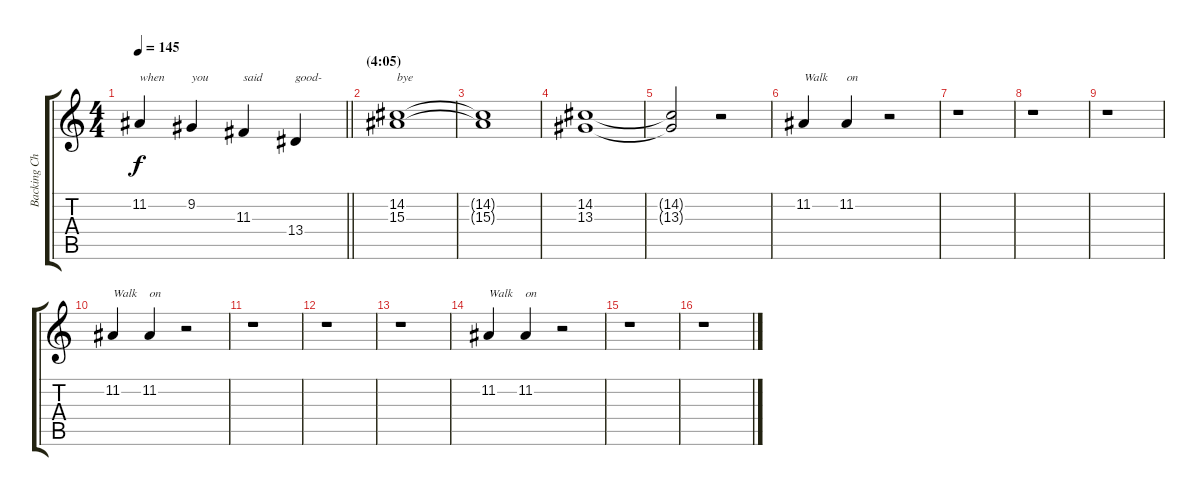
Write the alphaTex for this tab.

\track ("Backing Choir" "Backing Ch") {instrument pad4choir}
\staff {score tabs}
\tuning (E4 B3 G3 D3 A2 E2) {hide}
\ts (4 4)
\tempo 145
\clef g2
\barLineRight lightlight
\ks c
11.2.4{txt "when" dy f} 9.2.4{txt "you"} 11.3.4{txt "said"} 13.4.4{txt "good-"} |
\section ("" "(4:05)")
(14.2 15.3).1{txt "bye"} |
(14.2{t} 15.3{t}).1 |
(14.2 13.3).1 |
(14.2{t} 13.3{t}).2 r.2 |
11.2.4{txt "Walk"} 11.2.4{txt "on"} r.2 |
r.1 |
r.1 |
r.1 |
11.2.4{txt "Walk"} 11.2.4{txt "on"} r.2 |
r.1 |
r.1 |
r.1 |
11.2.4{txt "Walk"} 11.2.4{txt "on"} r.2 |
r.1 |
r.1
